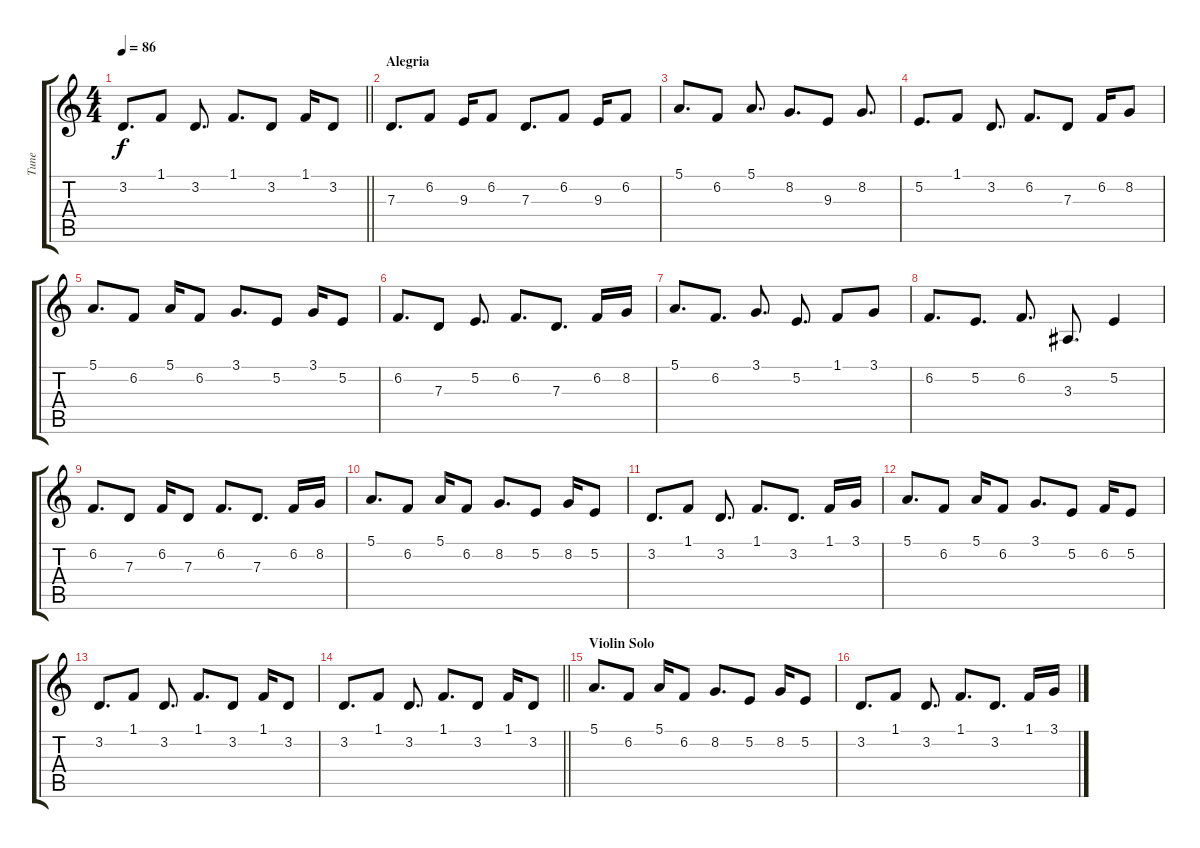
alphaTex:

\track ("Tune" "Tune") {instrument shamisen}
\staff {score tabs}
\tuning (E4 B3 G3 D3 A2 E2) {hide}
\ts (4 4)
\tempo 86
\clef g2
\barLineRight lightlight
\ks c
3.2.8{d dy f} 1.1.8 3.2.8{d} 1.1.8{d} 3.2.8 1.1.16 3.2.8 |
\section ("" "Alegria")
7.3.8{d} 6.2.8 9.3.16 6.2.8 7.3.8{d} 6.2.8 9.3.16 6.2.8 |
5.1.8{d} 6.2.8 5.1.8{d} 8.2.8{d} 9.3.8 8.2.8{d} |
5.2.8{d} 1.1.8 3.2.8{d} 6.2.8{d} 7.3.8 6.2.16 8.2.8 |
5.1.8{d} 6.2.8 5.1.16 6.2.8 3.1.8{d} 5.2.8 3.1.16 5.2.8 |
6.2.8{d} 7.3.8 5.2.8{d} 6.2.8{d} 7.3.8{d} 6.2.16 8.2.16 |
5.1.8{d} 6.2.8{d} 3.1.8{d} 5.2.8{d} 1.1.8 3.1.8 |
6.2.8{d} 5.2.8{d} 6.2.8{d} 3.3.8{d} 5.2.4 |
6.2.8{d} 7.3.8 6.2.16 7.3.8 6.2.8{d} 7.3.8{d} 6.2.16 8.2.16 |
5.1.8{d} 6.2.8 5.1.16 6.2.8 8.2.8{d} 5.2.8 8.2.16 5.2.8 |
3.2.8{d} 1.1.8 3.2.8{d} 1.1.8{d} 3.2.8{d} 1.1.16 3.1.16 |
5.1.8{d} 6.2.8 5.1.16 6.2.8 3.1.8{d} 5.2.8 6.2.16 5.2.8 |
3.2.8{d} 1.1.8 3.2.8{d} 1.1.8{d} 3.2.8 1.1.16 3.2.8 |
\barLineRight lightlight
3.2.8{d} 1.1.8 3.2.8{d} 1.1.8{d} 3.2.8 1.1.16 3.2.8 |
\section ("" "Violin Solo")
5.1.8{d} 6.2.8 5.1.16 6.2.8 8.2.8{d} 5.2.8 8.2.16 5.2.8 |
3.2.8{d} 1.1.8 3.2.8{d} 1.1.8{d} 3.2.8{d} 1.1.16 3.1.16
